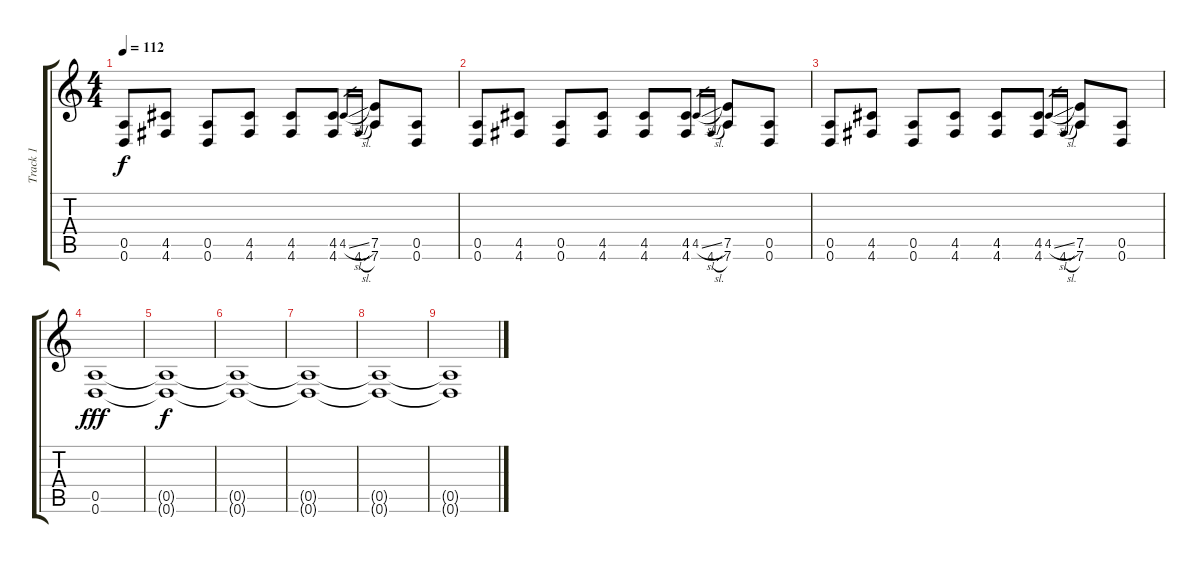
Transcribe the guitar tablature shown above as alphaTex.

\track ("Track 1" "Track 1") {instrument distortionguitar}
\staff {score tabs}
\tuning (E4 B3 G3 D3 A2 D2) {hide}
\ts (4 4)
\tempo 112
\clef g2
\ks c
(0.5 0.6).8{dy f} (4.5 4.6).8 (0.5 0.6).8 (4.5 4.6).8 (4.5 4.6).8 (4.5 4.6).8 4.5{sl}.16{gr} 4.6{sl}.16{gr} (7.5 7.6).8 (0.5 0.6).8 |
(0.5 0.6).8 (4.5 4.6).8 (0.5 0.6).8 (4.5 4.6).8 (4.5 4.6).8 (4.5 4.6).8 4.5{sl}.16{gr} 4.6{sl}.16{gr} (7.5 7.6).8 (0.5 0.6).8 |
(0.5 0.6).8 (4.5 4.6).8 (0.5 0.6).8 (4.5 4.6).8 (4.5 4.6).8 (4.5 4.6).8 4.5{sl}.16{gr} 4.6{sl}.16{gr} (7.5 7.6).8 (0.5 0.6).8 |
(0.5 0.6).1{dy fff} |
(0.5{t} 0.6{t}).1{dy f} |
(0.5{t} 0.6{t}).1 |
(0.5{t} 0.6{t}).1 |
(0.5{t} 0.6{t}).1 |
(0.5{t} 0.6{t}).1
